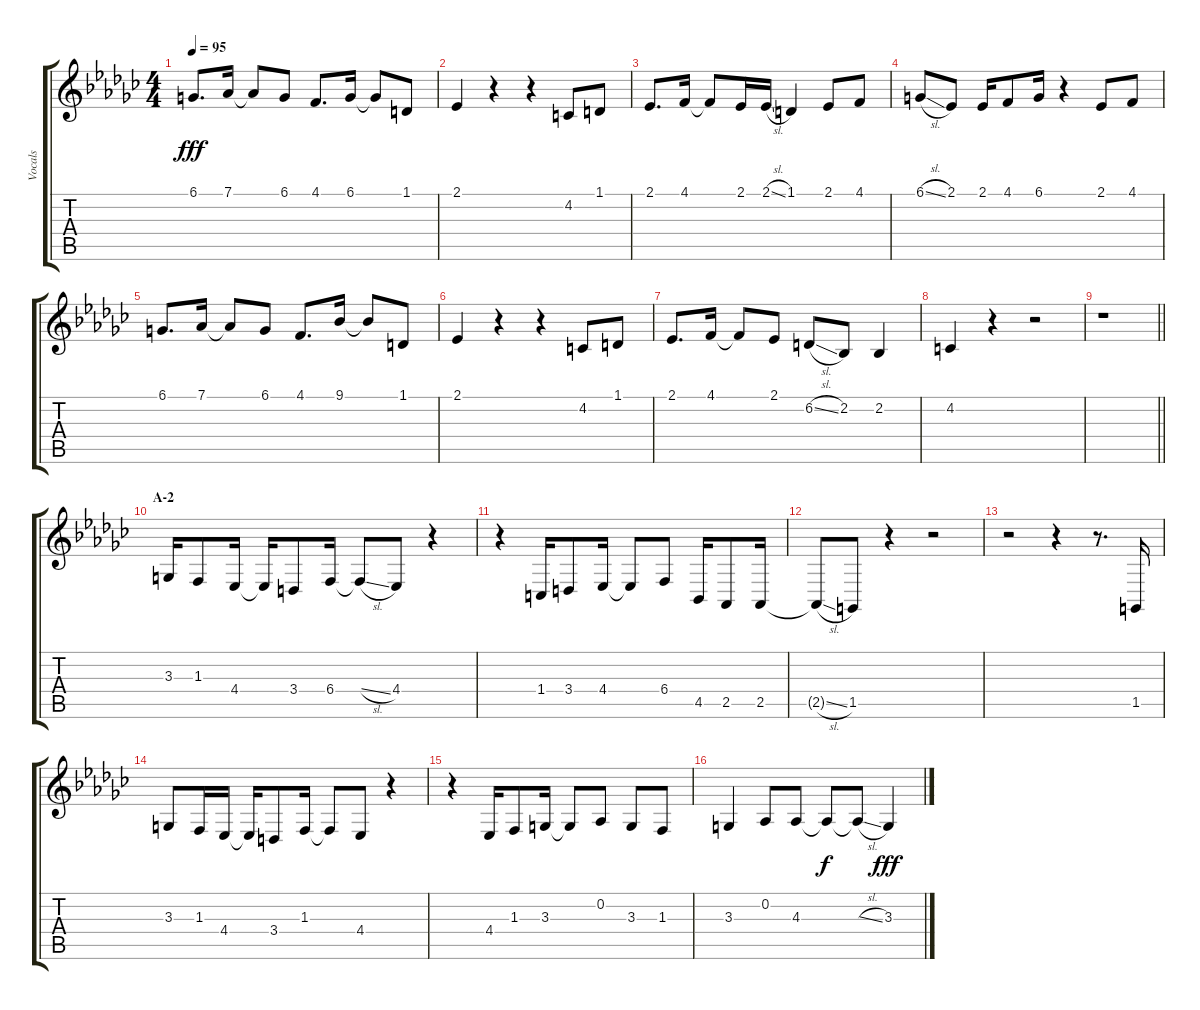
\track ("Vocals" "Vocals") {instrument voiceoohs}
\staff {score tabs}
\tuning (Db4 Ab3 E3 B2 Gb2 B1) {hide}
\ts (4 4)
\tempo 95
\clef g2
\ks gb
6.1.8{d dy fff} 7.1.16 7.1{t}.8 6.1.8 4.1.8{d} 6.1.16 6.1{t}.8 1.1.8 |
2.1.4 r.4 r.4 4.2.8 1.1.8 |
2.1.8{d} 4.1.16 4.1{t}.8 2.1.16 2.1{sl}.16 1.1.4 2.1.8 4.1.8 |
6.1{sl}.8 2.1.8 2.1.16 4.1.8 6.1.16 r.4 2.1.8 4.1.8 |
6.1.8{d} 7.1.16 7.1{t}.8 6.1.8 4.1.8{d} 9.1.16 9.1{t}.8 1.1.8 |
2.1.4 r.4 r.4 4.2.8 1.1.8 |
2.1.8{d} 4.1.16 4.1{t}.8 2.1.8 6.2{sl}.8 2.2.8 2.2.4 |
4.2.4 r.4 r.2 |
\barLineRight lightlight
r.1 |
\section ("" "A-2")
3.3.16 1.3.8 4.4.16 4.4{t}.16 3.4.8 6.4.16 6.4{sl t}.8 4.4.8 r.4 |
r.4 1.4.16 3.4.8 4.4.16 4.4{t}.8 6.4.8 4.5.16 2.5.8 2.5.16 |
2.5{sl t}.8 1.5.8 r.4 r.2 |
r.2 r.4 r.8{d} 1.5.16 |
3.3.8 1.3.16 4.4.16 4.4{t}.16 3.4.8 1.3.16 1.3{t}.8 4.4.8 r.4 |
r.4 4.4.16 1.3.8 3.3.16 3.3{t}.8 0.2.8 3.3.8 1.3.8 |
3.3.4 0.2.8 4.3.8 4.3{t}.8{dy f} 4.3{sl t}.8 3.3.4{dy fff}
